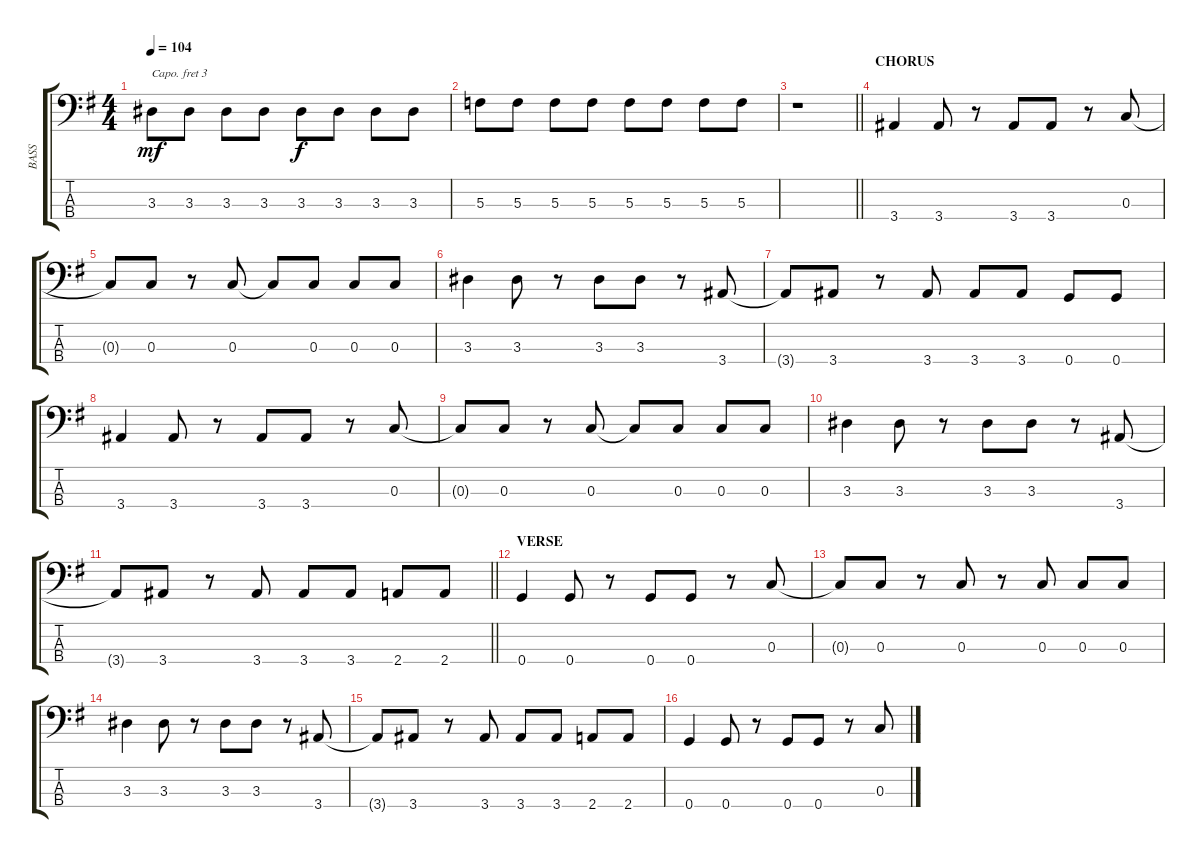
\track ("BASS" "BASS") {instrument acousticbass}
\staff {score tabs}
\capo 3
\tuning (G2 D2 A1 E1) {hide}
\ts (4 4)
\tempo 104
\clef f4
\ks g
3.3.8{dy mf} 3.3.8 3.3.8 3.3.8 3.3.8{dy f} 3.3.8 3.3.8 3.3.8 |
5.3.8 5.3.8 5.3.8 5.3.8 5.3.8 5.3.8 5.3.8 5.3.8 |
\barLineRight lightlight
r.1 |
\section ("" "CHORUS")
3.4.4 3.4.8 r.8 3.4.8 3.4.8 r.8 0.3.8 |
0.3{t}.8 0.3.8 r.8 0.3.8 0.3{t}.8 0.3.8 0.3.8 0.3.8 |
3.3.4 3.3.8 r.8 3.3.8 3.3.8 r.8 3.4.8 |
3.4{t}.8 3.4.8 r.8 3.4.8 3.4.8 3.4.8 0.4.8 0.4.8 |
3.4.4 3.4.8 r.8 3.4.8 3.4.8 r.8 0.3.8 |
0.3{t}.8 0.3.8 r.8 0.3.8 0.3{t}.8 0.3.8 0.3.8 0.3.8 |
3.3.4 3.3.8 r.8 3.3.8 3.3.8 r.8 3.4.8 |
\barLineRight lightlight
3.4{t}.8 3.4.8 r.8 3.4.8 3.4.8 3.4.8 2.4.8 2.4.8 |
\section ("" "VERSE")
0.4.4 0.4.8 r.8 0.4.8 0.4.8 r.8 0.3.8 |
0.3{t}.8 0.3.8 r.8 0.3.8 r.8 0.3.8 0.3.8 0.3.8 |
3.3.4 3.3.8 r.8 3.3.8 3.3.8 r.8 3.4.8 |
3.4{t}.8 3.4.8 r.8 3.4.8 3.4.8 3.4.8 2.4.8 2.4.8 |
0.4.4 0.4.8 r.8 0.4.8 0.4.8 r.8 0.3.8
